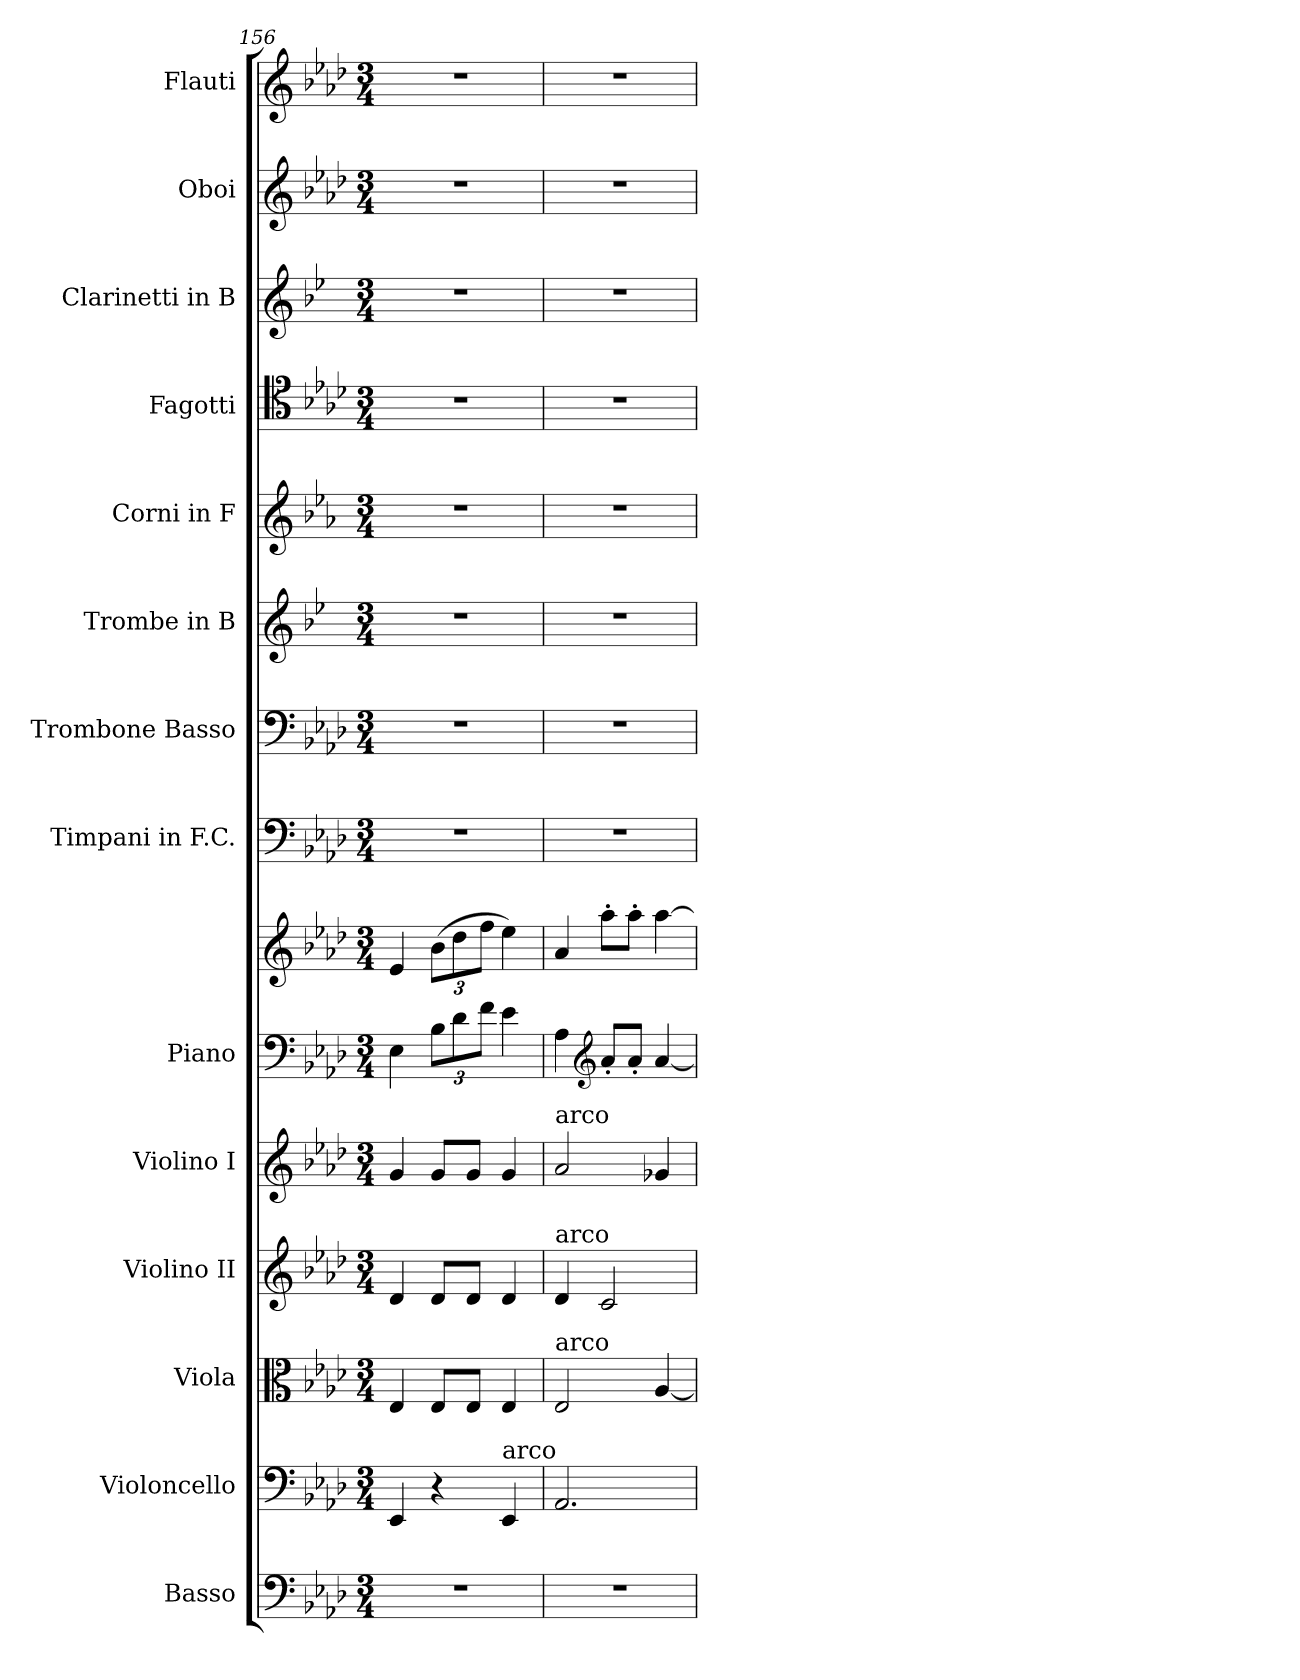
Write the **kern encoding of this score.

**kern	**kern	**kern	**kern	**kern	**kern	**kern	**kern	**kern	**kern	**kern	**kern	**kern	**kern	**kern
*part14	*part13	*part12	*part11	*part10	*part9	*part9	*part8	*part7	*part6	*part5	*part4	*part3	*part2	*part1
*staff15	*staff14	*staff13	*staff12	*staff11	*staff10	*staff9	*staff8	*staff7	*staff6	*staff5	*staff4	*staff3	*staff2	*staff1
*I"Basso	*I"Violoncello	*I"Viola	*I"Violino II	*I"Violino I	*I"Piano	*	*I"Timpani in F.C.	*I"Trombone Basso	*I"Trombe in B	*I"Corni in F	*I"Fagotti	*I"Clarinetti in B	*I"Oboi	*I"Flauti
*	*	*	*	*	*I'Pno.	*	*I'Timp.	*	*	*	*	*	*I'Ob.	*I'Fl.
!!LO:PB:g=z
*clefF4	*clefF4	*clefC3	*clefG2	*clefG2	*clefF4	*clefG2	*clefF4	*clefF4	*clefG2	*clefG2	*clefC4	*clefG2	*clefG2	*clefG2
*ITrd7c12	*	*	*	*	*	*	*	*	*ITrd1c2	*ITrd4c7	*	*ITrd1c2	*	*
*k[b-e-a-d-]	*k[b-e-a-d-]	*k[b-e-a-d-]	*k[b-e-a-d-]	*k[b-e-a-d-]	*k[b-e-a-d-]	*k[b-e-a-d-]	*k[b-e-a-d-]	*k[b-e-a-d-]	*k[b-e-a-d-]	*k[b-e-a-d-]	*k[b-e-a-d-]	*k[b-e-a-d-]	*k[b-e-a-d-]	*k[b-e-a-d-]
*M3/4	*M3/4	*M3/4	*M3/4	*M3/4	*M3/4	*M3/4	*M3/4	*M3/4	*M3/4	*M3/4	*M3/4	*M3/4	*M3/4	*M3/4
=156	=156	=156	=156	=156	=156	=156	=156	=156	=156	=156	=156	=156	=156	=156
2.r	4EE-/	4E-/	4d-/	4g/	4E-\	4e-/	2.r	2.r	2.r	2.r	2.r	2.r	2.r	2.r
*	*	*	*	*	*Xbrackettup	*Xbrackettup	*	*	*	*	*	*	*	*
.	4r	8E-/L	8d-/L	8g/L	12B-\L	(>12b-\L	.	.	.	.	.	.	.	.
.	.	.	.	.	12d-\	12dd-\	.	.	.	.	.	.	.	.
.	.	8E-/J	8d-/J	8g/J	.	.	.	.	.	.	.	.	.	.
.	.	.	.	.	12f\J	12ff\J	.	.	.	.	.	.	.	.
!	!LO:TX:a:t=arco	!	!	!	!	!	!	!	!	!	!	!	!	!
.	4EE-/	4E-/	4d-/	4g/	4e-\	4ee-\)	.	.	.	.	.	.	.	.
=157	=157	=157	=157	=157	=157	=157	=157	=157	=157	=157	=157	=157	=157	=157
!	!	!	!	!LO:TX:a:t=arco	!	!	!	!	!	!	!	!	!	!
!	!	!	!LO:TX:a:t=arco	!	!	!	!	!	!	!	!	!	!	!
!	!	!LO:TX:a:t=arco	!	!	!	!	!	!	!	!	!	!	!	!
2.r	2.AA-/	2E-/	4d-/	2a-/	4A-\	4a-/	2.r	2.r	2.r	2.r	2.r	2.r	2.r	2.r
*	*	*	*	*	*clefG2	*	*	*	*	*	*	*	*	*
.	.	.	2c/	.	8a-'/L	8aa-'\L	.	.	.	.	.	.	.	.
.	.	.	.	.	8a-'/J	8aa-'\J	.	.	.	.	.	.	.	.
.	.	[4A-/	.	4g-X/	[4a-/	[4aa-\	.	.	.	.	.	.	.	.
=	=	=	=	=	=	=	=	=	=	=	=	=	=	=
*-	*-	*-	*-	*-	*-	*-	*-	*-	*-	*-	*-	*-	*-	*-
